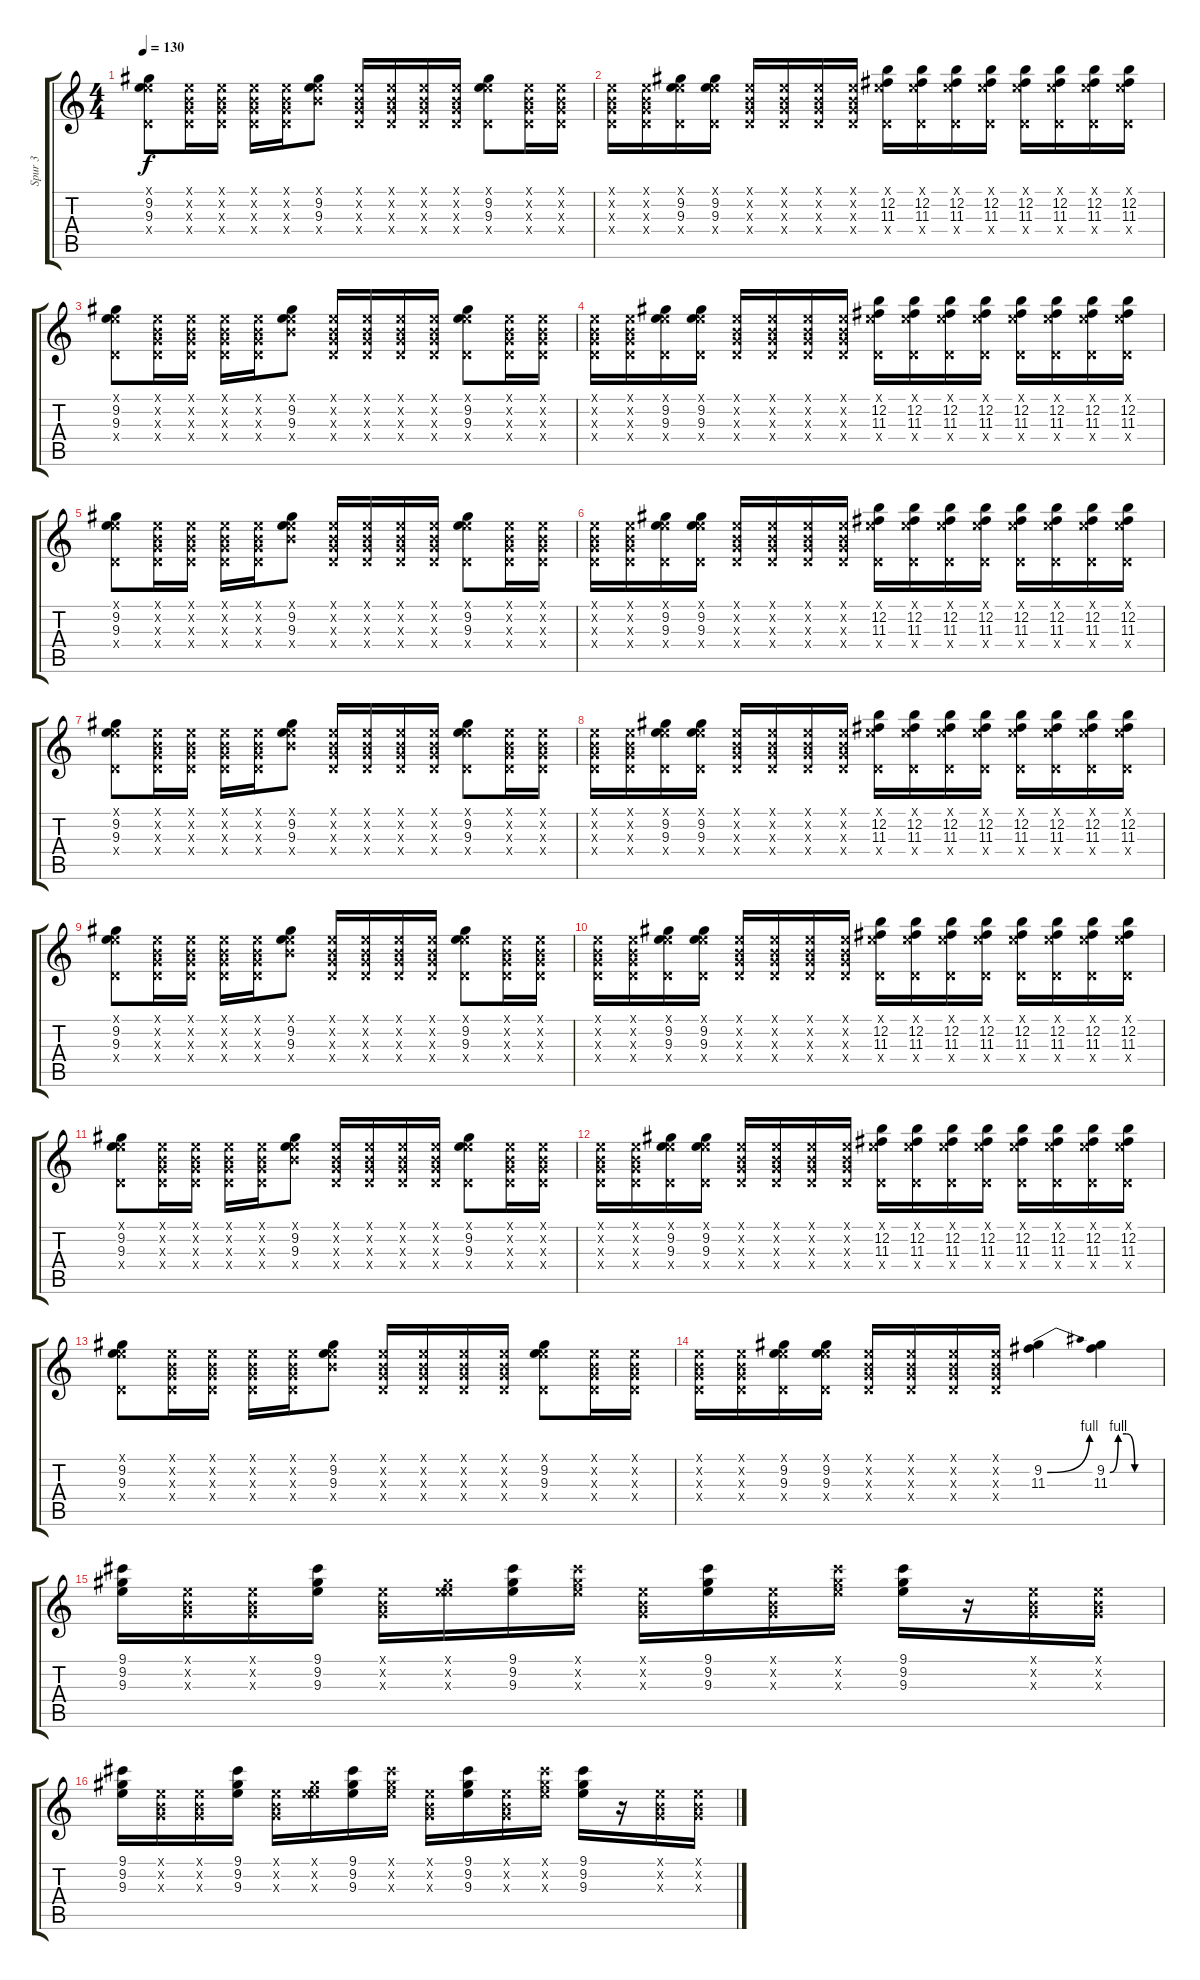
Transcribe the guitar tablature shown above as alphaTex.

\track ("Spur 3" "Spur 3") {instrument overdrivenguitar}
\staff {score tabs}
\tuning (E4 B3 G3 D3 A2 E2) {hide}
\ts (4 4)
\tempo 130
\clef g2
\ks c
(0.1{x} 9.2 9.3 0.4{x}).8{dy f} (0.1{x} 0.2{x} 0.3{x} 0.4{x}).16 (0.1{x} 0.2{x} 0.3{x} 0.4{x}).16 (0.1{x} 0.2{x} 0.3{x} 0.4{x}).16 (0.1{x} 0.2{x} 0.3{x} 0.4{x}).16 (0.1{x} 9.2 9.3 9.4{x}).8 (0.1{x} 0.2{x} 0.3{x} 0.4{x}).16 (0.1{x} 0.2{x} 0.3{x} 0.4{x}).16 (0.1{x} 0.2{x} 0.3{x} 0.4{x}).16 (0.1{x} 0.2{x} 0.3{x} 0.4{x}).16 (0.1{x} 9.2 9.3 0.4{x}).8 (0.1{x} 0.2{x} 0.3{x} 0.4{x}).16 (0.1{x} 0.2{x} 0.3{x} 0.4{x}).16 |
(0.1{x} 0.2{x} 0.3{x} 0.4{x}).16 (0.1{x} 0.2{x} 0.3{x} 0.4{x}).16 (0.1{x} 9.2 9.3 0.4{x}).16 (0.1{x} 9.2 9.3 0.4{x}).16 (0.1{x} 0.2{x} 0.3{x} 0.4{x}).16 (0.1{x} 0.2{x} 0.3{x} 0.4{x}).16 (0.1{x} 0.2{x} 0.3{x} 0.4{x}).16 (0.1{x} 0.2{x} 0.3{x} 0.4{x}).16 (0.1{x} 12.2 11.3 0.4{x}).16 (0.1{x} 12.2 11.3 0.4{x}).16 (0.1{x} 12.2 11.3 0.4{x}).16 (0.1{x} 12.2 11.3 0.4{x}).16 (0.1{x} 12.2 11.3 0.4{x}).16 (0.1{x} 12.2 11.3 0.4{x}).16 (0.1{x} 12.2 11.3 0.4{x}).16 (0.1{x} 12.2 11.3 0.4{x}).16 |
(0.1{x} 9.2 9.3 0.4{x}).8 (0.1{x} 0.2{x} 0.3{x} 0.4{x}).16 (0.1{x} 0.2{x} 0.3{x} 0.4{x}).16 (0.1{x} 0.2{x} 0.3{x} 0.4{x}).16 (0.1{x} 0.2{x} 0.3{x} 0.4{x}).16 (0.1{x} 9.2 9.3 9.4{x}).8 (0.1{x} 0.2{x} 0.3{x} 0.4{x}).16 (0.1{x} 0.2{x} 0.3{x} 0.4{x}).16 (0.1{x} 0.2{x} 0.3{x} 0.4{x}).16 (0.1{x} 0.2{x} 0.3{x} 0.4{x}).16 (0.1{x} 9.2 9.3 0.4{x}).8 (0.1{x} 0.2{x} 0.3{x} 0.4{x}).16 (0.1{x} 0.2{x} 0.3{x} 0.4{x}).16 |
(0.1{x} 0.2{x} 0.3{x} 0.4{x}).16 (0.1{x} 0.2{x} 0.3{x} 0.4{x}).16 (0.1{x} 9.2 9.3 0.4{x}).16 (0.1{x} 9.2 9.3 0.4{x}).16 (0.1{x} 0.2{x} 0.3{x} 0.4{x}).16 (0.1{x} 0.2{x} 0.3{x} 0.4{x}).16 (0.1{x} 0.2{x} 0.3{x} 0.4{x}).16 (0.1{x} 0.2{x} 0.3{x} 0.4{x}).16 (0.1{x} 12.2 11.3 0.4{x}).16 (0.1{x} 12.2 11.3 0.4{x}).16 (0.1{x} 12.2 11.3 0.4{x}).16 (0.1{x} 12.2 11.3 0.4{x}).16 (0.1{x} 12.2 11.3 0.4{x}).16 (0.1{x} 12.2 11.3 0.4{x}).16 (0.1{x} 12.2 11.3 0.4{x}).16 (0.1{x} 12.2 11.3 0.4{x}).16 |
(0.1{x} 9.2 9.3 0.4{x}).8 (0.1{x} 0.2{x} 0.3{x} 0.4{x}).16 (0.1{x} 0.2{x} 0.3{x} 0.4{x}).16 (0.1{x} 0.2{x} 0.3{x} 0.4{x}).16 (0.1{x} 0.2{x} 0.3{x} 0.4{x}).16 (0.1{x} 9.2 9.3 9.4{x}).8 (0.1{x} 0.2{x} 0.3{x} 0.4{x}).16 (0.1{x} 0.2{x} 0.3{x} 0.4{x}).16 (0.1{x} 0.2{x} 0.3{x} 0.4{x}).16 (0.1{x} 0.2{x} 0.3{x} 0.4{x}).16 (0.1{x} 9.2 9.3 0.4{x}).8 (0.1{x} 0.2{x} 0.3{x} 0.4{x}).16 (0.1{x} 0.2{x} 0.3{x} 0.4{x}).16 |
(0.1{x} 0.2{x} 0.3{x} 0.4{x}).16 (0.1{x} 0.2{x} 0.3{x} 0.4{x}).16 (0.1{x} 9.2 9.3 0.4{x}).16 (0.1{x} 9.2 9.3 0.4{x}).16 (0.1{x} 0.2{x} 0.3{x} 0.4{x}).16 (0.1{x} 0.2{x} 0.3{x} 0.4{x}).16 (0.1{x} 0.2{x} 0.3{x} 0.4{x}).16 (0.1{x} 0.2{x} 0.3{x} 0.4{x}).16 (0.1{x} 12.2 11.3 0.4{x}).16 (0.1{x} 12.2 11.3 0.4{x}).16 (0.1{x} 12.2 11.3 0.4{x}).16 (0.1{x} 12.2 11.3 0.4{x}).16 (0.1{x} 12.2 11.3 0.4{x}).16 (0.1{x} 12.2 11.3 0.4{x}).16 (0.1{x} 12.2 11.3 0.4{x}).16 (0.1{x} 12.2 11.3 0.4{x}).16 |
(0.1{x} 9.2 9.3 0.4{x}).8 (0.1{x} 0.2{x} 0.3{x} 0.4{x}).16 (0.1{x} 0.2{x} 0.3{x} 0.4{x}).16 (0.1{x} 0.2{x} 0.3{x} 0.4{x}).16 (0.1{x} 0.2{x} 0.3{x} 0.4{x}).16 (0.1{x} 9.2 9.3 9.4{x}).8 (0.1{x} 0.2{x} 0.3{x} 0.4{x}).16 (0.1{x} 0.2{x} 0.3{x} 0.4{x}).16 (0.1{x} 0.2{x} 0.3{x} 0.4{x}).16 (0.1{x} 0.2{x} 0.3{x} 0.4{x}).16 (0.1{x} 9.2 9.3 0.4{x}).8 (0.1{x} 0.2{x} 0.3{x} 0.4{x}).16 (0.1{x} 0.2{x} 0.3{x} 0.4{x}).16 |
(0.1{x} 0.2{x} 0.3{x} 0.4{x}).16 (0.1{x} 0.2{x} 0.3{x} 0.4{x}).16 (0.1{x} 9.2 9.3 0.4{x}).16 (0.1{x} 9.2 9.3 0.4{x}).16 (0.1{x} 0.2{x} 0.3{x} 0.4{x}).16 (0.1{x} 0.2{x} 0.3{x} 0.4{x}).16 (0.1{x} 0.2{x} 0.3{x} 0.4{x}).16 (0.1{x} 0.2{x} 0.3{x} 0.4{x}).16 (0.1{x} 12.2 11.3 0.4{x}).16 (0.1{x} 12.2 11.3 0.4{x}).16 (0.1{x} 12.2 11.3 0.4{x}).16 (0.1{x} 12.2 11.3 0.4{x}).16 (0.1{x} 12.2 11.3 0.4{x}).16 (0.1{x} 12.2 11.3 0.4{x}).16 (0.1{x} 12.2 11.3 0.4{x}).16 (0.1{x} 12.2 11.3 0.4{x}).16 |
(0.1{x} 9.2 9.3 0.4{x}).8 (0.1{x} 0.2{x} 0.3{x} 0.4{x}).16 (0.1{x} 0.2{x} 0.3{x} 0.4{x}).16 (0.1{x} 0.2{x} 0.3{x} 0.4{x}).16 (0.1{x} 0.2{x} 0.3{x} 0.4{x}).16 (0.1{x} 9.2 9.3 9.4{x}).8 (0.1{x} 0.2{x} 0.3{x} 0.4{x}).16 (0.1{x} 0.2{x} 0.3{x} 0.4{x}).16 (0.1{x} 0.2{x} 0.3{x} 0.4{x}).16 (0.1{x} 0.2{x} 0.3{x} 0.4{x}).16 (0.1{x} 9.2 9.3 0.4{x}).8 (0.1{x} 0.2{x} 0.3{x} 0.4{x}).16 (0.1{x} 0.2{x} 0.3{x} 0.4{x}).16 |
(0.1{x} 0.2{x} 0.3{x} 0.4{x}).16 (0.1{x} 0.2{x} 0.3{x} 0.4{x}).16 (0.1{x} 9.2 9.3 0.4{x}).16 (0.1{x} 9.2 9.3 0.4{x}).16 (0.1{x} 0.2{x} 0.3{x} 0.4{x}).16 (0.1{x} 0.2{x} 0.3{x} 0.4{x}).16 (0.1{x} 0.2{x} 0.3{x} 0.4{x}).16 (0.1{x} 0.2{x} 0.3{x} 0.4{x}).16 (0.1{x} 12.2 11.3 0.4{x}).16 (0.1{x} 12.2 11.3 0.4{x}).16 (0.1{x} 12.2 11.3 0.4{x}).16 (0.1{x} 12.2 11.3 0.4{x}).16 (0.1{x} 12.2 11.3 0.4{x}).16 (0.1{x} 12.2 11.3 0.4{x}).16 (0.1{x} 12.2 11.3 0.4{x}).16 (0.1{x} 12.2 11.3 0.4{x}).16 |
(0.1{x} 9.2 9.3 0.4{x}).8 (0.1{x} 0.2{x} 0.3{x} 0.4{x}).16 (0.1{x} 0.2{x} 0.3{x} 0.4{x}).16 (0.1{x} 0.2{x} 0.3{x} 0.4{x}).16 (0.1{x} 0.2{x} 0.3{x} 0.4{x}).16 (0.1{x} 9.2 9.3 9.4{x}).8 (0.1{x} 0.2{x} 0.3{x} 0.4{x}).16 (0.1{x} 0.2{x} 0.3{x} 0.4{x}).16 (0.1{x} 0.2{x} 0.3{x} 0.4{x}).16 (0.1{x} 0.2{x} 0.3{x} 0.4{x}).16 (0.1{x} 9.2 9.3 0.4{x}).8 (0.1{x} 0.2{x} 0.3{x} 0.4{x}).16 (0.1{x} 0.2{x} 0.3{x} 0.4{x}).16 |
(0.1{x} 0.2{x} 0.3{x} 0.4{x}).16 (0.1{x} 0.2{x} 0.3{x} 0.4{x}).16 (0.1{x} 9.2 9.3 0.4{x}).16 (0.1{x} 9.2 9.3 0.4{x}).16 (0.1{x} 0.2{x} 0.3{x} 0.4{x}).16 (0.1{x} 0.2{x} 0.3{x} 0.4{x}).16 (0.1{x} 0.2{x} 0.3{x} 0.4{x}).16 (0.1{x} 0.2{x} 0.3{x} 0.4{x}).16 (0.1{x} 12.2 11.3 0.4{x}).16 (0.1{x} 12.2 11.3 0.4{x}).16 (0.1{x} 12.2 11.3 0.4{x}).16 (0.1{x} 12.2 11.3 0.4{x}).16 (0.1{x} 12.2 11.3 0.4{x}).16 (0.1{x} 12.2 11.3 0.4{x}).16 (0.1{x} 12.2 11.3 0.4{x}).16 (0.1{x} 12.2 11.3 0.4{x}).16 |
(0.1{x} 9.2 9.3 0.4{x}).8 (0.1{x} 0.2{x} 0.3{x} 0.4{x}).16 (0.1{x} 0.2{x} 0.3{x} 0.4{x}).16 (0.1{x} 0.2{x} 0.3{x} 0.4{x}).16 (0.1{x} 0.2{x} 0.3{x} 0.4{x}).16 (0.1{x} 9.2 9.3 9.4{x}).8 (0.1{x} 0.2{x} 0.3{x} 0.4{x}).16 (0.1{x} 0.2{x} 0.3{x} 0.4{x}).16 (0.1{x} 0.2{x} 0.3{x} 0.4{x}).16 (0.1{x} 0.2{x} 0.3{x} 0.4{x}).16 (0.1{x} 9.2 9.3 0.4{x}).8 (0.1{x} 0.2{x} 0.3{x} 0.4{x}).16 (0.1{x} 0.2{x} 0.3{x} 0.4{x}).16 |
(0.1{x} 0.2{x} 0.3{x} 0.4{x}).16 (0.1{x} 0.2{x} 0.3{x} 0.4{x}).16 (0.1{x} 9.2 9.3 0.4{x}).16 (0.1{x} 9.2 9.3 0.4{x}).16 (0.1{x} 0.2{x} 0.3{x} 0.4{x}).16 (0.1{x} 0.2{x} 0.3{x} 0.4{x}).16 (0.1{x} 0.2{x} 0.3{x} 0.4{x}).16 (0.1{x} 0.2{x} 0.3{x} 0.4{x}).16 (9.2{be (bend 0 0 60 4)} 11.3).4 (9.2{be (custom 0 0 10 4 20 4 30 0 60 0)} 11.3).4 |
(9.1 9.2 9.3).16 (0.1{x} 0.2{x} 0.3{x}).16 (0.1{x} 0.2{x} 0.3{x}).16 (9.1 9.2 9.3).16 (0.1{x} 0.2{x} 0.3{x}).16 (0.1{x} 9.2{x} 9.3{x}).16 (9.1 9.2 9.3).16 (9.1{x} 9.2{x} 9.3{x}).16 (0.1{x} 0.2{x} 0.3{x}).16 (9.1 9.2 9.3).16 (0.1{x} 0.2{x} 0.3{x}).16 (9.1{x} 9.2{x} 9.3{x}).16 (9.1 9.2 9.3).16 r.16 (0.1{x} 0.2{x} 0.3{x}).16 (0.1{x} 0.2{x} 0.3{x}).16 |
(9.1 9.2 9.3).16 (0.1{x} 0.2{x} 0.3{x}).16 (0.1{x} 0.2{x} 0.3{x}).16 (9.1 9.2 9.3).16 (0.1{x} 0.2{x} 0.3{x}).16 (0.1{x} 9.2{x} 9.3{x}).16 (9.1 9.2 9.3).16 (9.1{x} 9.2{x} 9.3{x}).16 (0.1{x} 0.2{x} 0.3{x}).16 (9.1 9.2 9.3).16 (0.1{x} 0.2{x} 0.3{x}).16 (9.1{x} 9.2{x} 9.3{x}).16 (9.1 9.2 9.3).16 r.16 (0.1{x} 0.2{x} 0.3{x}).16 (0.1{x} 0.2{x} 0.3{x}).16
